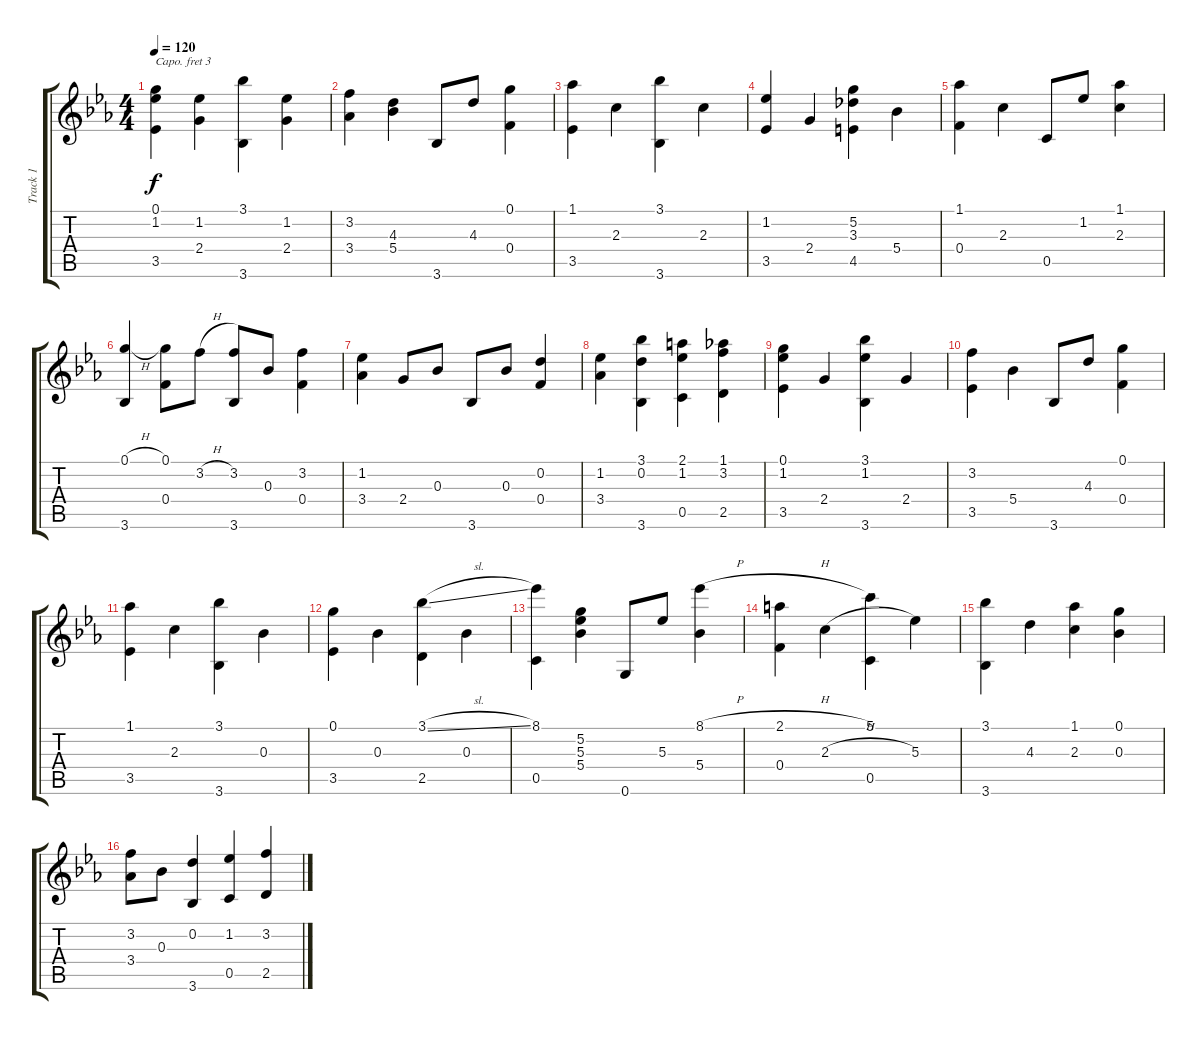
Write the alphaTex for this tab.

\track ("Track 1" "Track 1") {instrument acousticguitarsteel}
\staff {score tabs}
\capo 3
\tuning (E4 B3 G3 D3 A2 E2) {hide}
\ts (4 4)
\tempo 120
\clef g2
\ks eb
(0.1 1.2 3.5).4{dy f} (1.2 2.4).4 (3.1 3.6).4 (1.2 2.4).4 |
(3.2 3.4).4 (4.3 5.4).4 3.6.8 4.3.8 (0.1 0.4).4 |
(1.1 3.5).4 2.3.4 (3.1 3.6).4 2.3.4 |
(1.2 3.5).4 2.4.4 (5.2 3.3 4.5).4 5.4.4 |
(1.1 0.4).4 2.3.4 0.5.8 1.2.8 (1.1 2.3).4 |
(0.1{h} 3.6).4 (0.1 0.4).8 3.2{h}.8 (3.2 3.6).8 0.3.8 (3.2 0.4).4 |
(1.2 3.4).4 2.4.8 0.3.8 3.6.8 0.3.8 (0.2 0.4).4 |
(1.2 3.4).4 (3.1 0.2 3.6).4 (2.1 1.2 0.5).4 (1.1 3.2 2.5).4 |
(0.1 1.2 3.5).4 2.4.4 (3.1 1.2 3.6).4 2.4.4 |
(3.2 3.5).4 5.4.4 3.6.8 4.3.8 (0.1 0.4).4 |
(1.1 3.5).4 2.3.4 (3.1 3.6).4 0.3.4 |
(0.1 3.5).4 0.3.4 (3.1{sl} 2.5).4 0.3.4 |
(8.1 0.5).4 (5.2 5.3 5.4).4 0.6.8 5.3.8 (8.1{h} 5.4).4 |
(2.1{h} 0.4).4 2.3{h}.4 (5.1 0.5).4 5.3.4 |
(3.1 3.6).4 4.3.4 (1.1 2.3).4 (0.1 0.3).4 |
(3.2 3.4).8 0.3.8 (0.2 3.6).4 (1.2 0.5).4 (3.2 2.5).4
